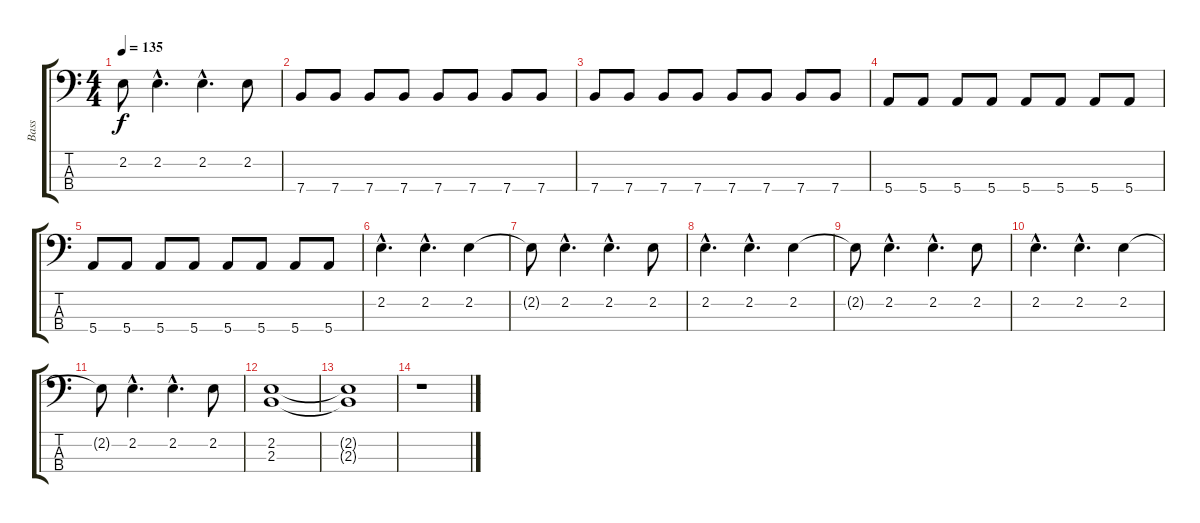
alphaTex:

\track ("Bass" "Bass") {instrument electricbassfinger}
\staff {score tabs}
\tuning (G2 D2 A1 E1) {hide}
\ts (4 4)
\tempo 135
\clef f4
\ks c
2.2{t}.8{dy f} 2.2{hac}.4{d} 2.2{hac}.4{d} 2.2.8 |
7.4.8 7.4.8 7.4.8 7.4.8 7.4.8 7.4.8 7.4.8 7.4.8 |
7.4.8 7.4.8 7.4.8 7.4.8 7.4.8 7.4.8 7.4.8 7.4.8 |
5.4.8 5.4.8 5.4.8 5.4.8 5.4.8 5.4.8 5.4.8 5.4.8 |
5.4.8 5.4.8 5.4.8 5.4.8 5.4.8 5.4.8 5.4.8 5.4.8 |
2.2{hac}.4{d} 2.2{hac}.4{d} 2.2.4 |
2.2{t}.8 2.2{hac}.4{d} 2.2{hac}.4{d} 2.2.8 |
2.2{hac}.4{d} 2.2{hac}.4{d} 2.2.4 |
2.2{t}.8 2.2{hac}.4{d} 2.2{hac}.4{d} 2.2.8 |
2.2{hac}.4{d} 2.2{hac}.4{d} 2.2.4 |
2.2{t}.8 2.2{hac}.4{d} 2.2{hac}.4{d} 2.2.8 |
(2.2 2.3).1 |
(2.2{t} 2.3{t}).1 |
r.1
